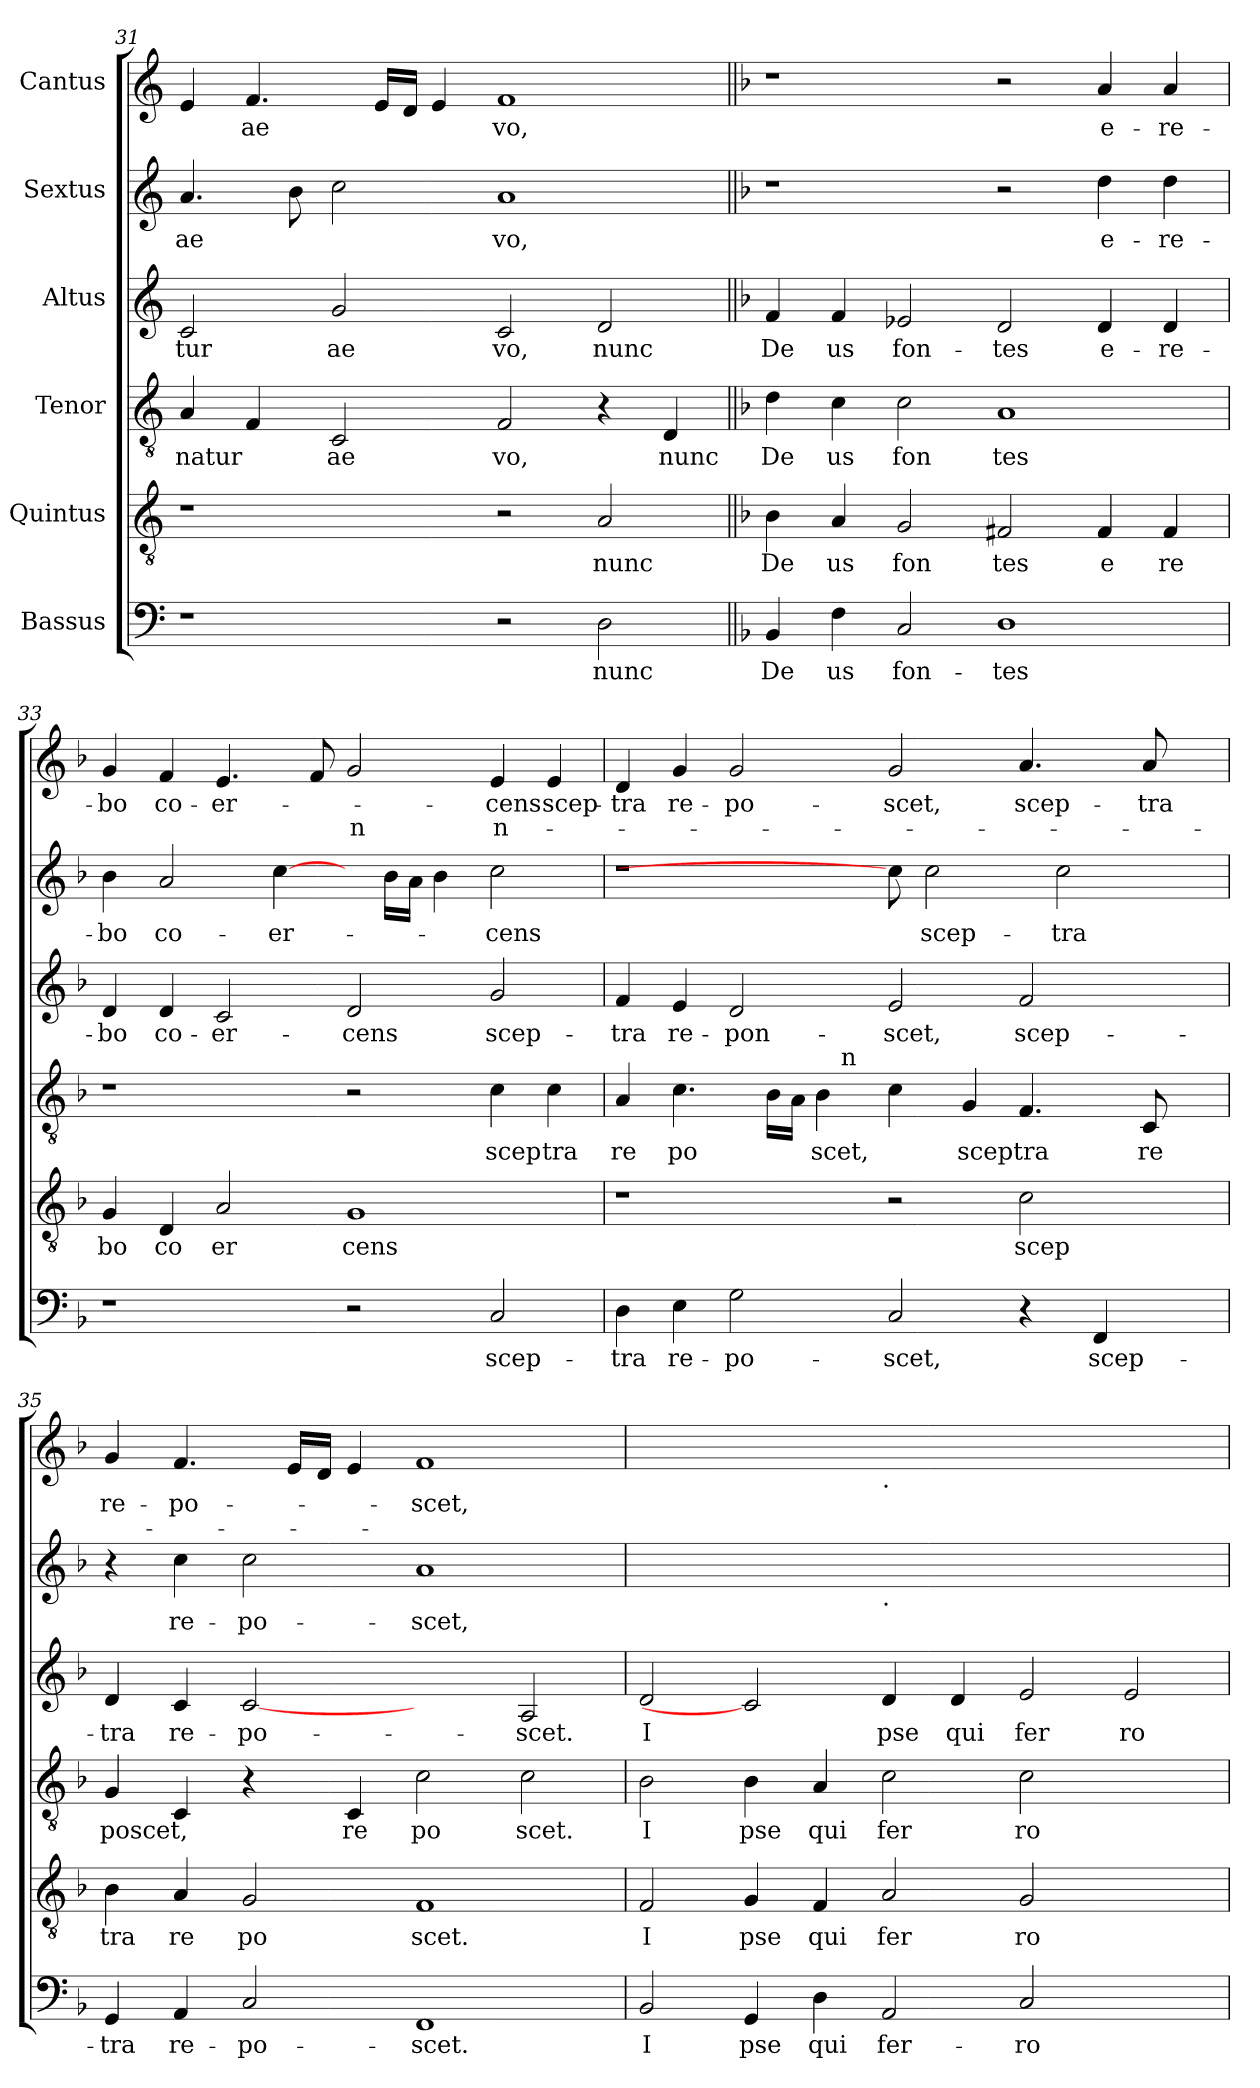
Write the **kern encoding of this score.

**kern	**text	**kern	**text	**kern	**text	**kern	**text	**kern	**text	**kern	**text	**text
*part6	*part6	*part5	*part5	*part4	*part4	*part3	*part3	*part2	*part2	*part1	*part1	*part1
*staff6	*staff6	*staff5	*staff5	*staff4	*staff4	*staff3	*staff3	*staff2	*staff2	*staff1	*staff1	*staff1
*I"Bassus	*	*I"Quintus	*	*I"Tenor	*	*I"Altus	*	*I"Sextus	*	*I"Cantus	*	*
!!LO:LB:g=z
*clefF4	*	*clefGv2	*	*clefGv2	*	*clefG2	*	*clefG2	*	*clefG2	*	*
*k[]	*	*k[]	*	*k[]	*	*k[]	*	*k[]	*	*k[]	*	*
*C:	*	*C:	*	*C:	*	*C:	*	*C:	*	*C:	*	*
=31	=31	=31	=31	=31	=31	=31	=31	=31	=31	=31	=31	=31
!	!	!	!	!	!LO:LY:b	!	!LO:LY:b	!	!LO:LY:b	!	!	!
1r	.	1r	.	4A/	natur	2c/	tur	4.a/	ae	4e/	.	.
!	!	!	!	!	!	!	!	!	!	!	!LO:LY:b	!
.	.	.	.	4F/	.	.	.	.	.	4.f/	ae	.
.	.	.	.	.	.	.	.	8b\	.	.	.	.
!	!	!	!	!	!LO:LY:b	!	!LO:LY:b	!	!	!	!	!
.	.	.	.	2C/	ae	2g/	ae	2cc\	.	.	.	.
.	.	.	.	.	.	.	.	.	.	16e/LL	.	.
.	.	.	.	.	.	.	.	.	.	16d/JJ	.	.
.	.	.	.	.	.	.	.	.	.	4e/	.	.
!	!	!	!	!	!LO:LY:b	!	!LO:LY:b	!	!LO:LY:b	!	!LO:LY:b	!
2r	.	2r	.	2F/	vo,	2c/	vo,	1a	vo,	1f	vo,	.
!	!LO:LY:b	!	!LO:LY:b	!	!	!	!LO:LY:b	!	!	!	!	!
2D\	nunc	2A/	nunc	4r	.	2d/	nunc	.	.	.	.	.
!	!	!	!	!	!LO:LY:b	!	!	!	!	!	!	!
.	.	.	.	4D/	nunc	.	.	.	.	.	.	.
!!LO:PB:g=z
=32||	=32||	=32||	=32||	=32||	=32||	=32||	=32||	=32||	=32||	=32||	=32||	=32||
*k[b-]	*	*k[b-]	*	*k[b-]	*	*k[b-]	*	*k[b-]	*	*k[b-]	*	*
*F:	*	*F:	*	*F:	*	*F:	*	*F:	*	*F:	*	*
!	!LO:LY:b	!	!LO:LY:b	!	!LO:LY:b	!	!LO:LY:b	!	!	!	!	!
4BB-/	De	4B-\	De	4d\	De	4f/	De	1r	.	1r	.	.
!	!LO:LY:b	!	!LO:LY:b	!	!LO:LY:b	!	!LO:LY:b	!	!	!	!	!
4F\	-us	4A/	us	4c\	us	4f/	-us	.	.	.	.	.
!	!LO:LY:b	!	!LO:LY:b	!	!LO:LY:b	!	!LO:LY:b	!	!	!	!	!
2C/	fon-	2G/	fon	2c\	fon	2e-X/	fon-	.	.	.	.	.
!	!LO:LY:b	!	!LO:LY:b	!	!LO:LY:b	!	!LO:LY:b	!	!	!	!	!
1D	-tes	2F#X/	tes	1A	tes	2d/	-tes	2r	.	2r	.	.
!	!	!	!LO:LY:b	!	!	!	!LO:LY:b	!	!LO:LY:b	!	!LO:LY:b	!
.	.	4F#/	e	.	.	4d/	e-	4dd\	e-	4a/	e-	.
!	!	!	!LO:LY:b	!	!	!	!LO:LY:b	!	!LO:LY:b	!	!LO:LY:b	!
.	.	4F#/	re	.	.	4d/	-re-	4dd\	-re-	4a/	-re-	.
=33	=33	=33	=33	=33	=33	=33	=33	=33	=33	=33	=33	=33
!	!	!	!LO:LY:b	!	!	!	!LO:LY:b	!	!LO:LY:b	!	!LO:LY:b	!
1r	.	4G/	bo	1r	.	4d/	-bo	4b-\	-bo	4g/	-bo	.
!	!	!	!LO:LY:b	!	!	!	!LO:LY:b	!	!LO:LY:b	!	!LO:LY:b	!
.	.	4D/	co	.	.	4d/	co-	2a/	co-	4f/	co-	.
!	!	!	!LO:LY:b	!	!	!	!LO:LY:b	!	!	!	!LO:LY:b	!
.	.	2A/	er	.	.	2c/	-er-	.	.	4.e/	-er-	.
!	!	!	!	!	!	!	!	!	!LO:LY:b	!	!	!
.	.	.	.	.	.	.	.	[4cc\	-er-	.	.	.
.	.	.	.	.	.	.	.	.	.	8f/	.	.
!	!	!	!LO:LY:b	!	!	!	!LO:LY:b	!	!	!	!	!LO:LY:b
2r	.	1G	cens	2r	.	2d/	-cens	8ryy	.	2g/	.	-n
.	.	.	.	.	.	.	.	16b-\LL	.	.	.	.
.	.	.	.	.	.	.	.	16a\JJ	.	.	.	.
.	.	.	.	.	.	.	.	4b-\	.	.	.	.
!	!LO:LY:b	!	!	!	!LO:LY:b	!	!LO:LY:b	!	!LO:LY:b	!	!LO:LY:b	!LO:LY:b
2C/	scep-	.	.	4c\	scep	2g/	scep-	2cc\	-cens	4e/	cens	n-
!	!	!	!	!	!LO:LY:b	!	!	!	!	!	!LO:LY:b	!
.	.	.	.	4c\	tra	.	.	.	.	4e/	-scep-	.
=34	=34	=34	=34	=34	=34	=34	=34	=34	=34	=34	=34	=34
!	!LO:LY:b	!	!	!	!LO:LY:b	!	!LO:LY:b	!	!	!	!LO:LY:b	!
*	*	*	*	*^	*	*	*	*	*	*	*	*
4D\	-tra	1r	.	4A/	2ryy	re	4f/	-tra	1r	.	4d/	-tra	.
!	!LO:LY:b	!	!	!	!	!LO:LY:b	!	!LO:LY:b	!	!	!	!LO:LY:b	!
4E\	re-	.	.	4.c\	.	po	4e/	re-	.	.	4g/	re-	.
!	!LO:LY:b	!	!	!	!	!	!	!LO:LY:b	!	!	!	!LO:LY:b	!
2G\	-po-	.	.	.	4ryy	.	2d/	-pon-	.	.	2g/	-po-	.
.	.	.	.	16B-\LL	.	.	.	.	.	.	.	.	.
.	.	.	.	16A\JJ	.	.	.	.	.	.	.	.	.
!	!	!	!	!	!	!LO:LY:b	!	!	!	!	!	!	!
.	.	.	.	4B-\	16ryy	scet,	.	.	.	.	.	.	.
!	!	!	!	!	!LO:TX:a:t=n	!	!	!	!	!	!	!	!
.	.	.	.	.	1ryy	.	.	.	.	.	.	.	.
!	!LO:LY:b	!	!	!	!	!	!	!LO:LY:b	!	!	!	!LO:LY:b	!
2C/	-scet,	2r	.	4c\	.	.	2e/	-scet,	8cc\]	.	2g/	-scet,	.
!	!	!	!	!	!	!	!	!	!	!LO:LY:b	!	!	!
.	.	.	.	.	.	.	.	.	2cc\	scep-	.	.	.
!	!	!	!	!	!	!LO:LY:b	!	!	!	!	!	!	!
.	.	.	.	4G/	.	sceptra	.	.	.	.	.	.	.
!	!	!	!LO:LY:b	!	!	!	!	!LO:LY:b	!	!	!	!LO:LY:b	!
4r	.	2c\	scep	4.F/	.	.	2f/	scep-	.	.	4.a/	scep-	.
!	!	!	!	!	!	!	!	!	!	!LO:LY:b	!	!	!
.	.	.	.	.	.	.	.	.	2cc\	-tra	.	.	.
!	!LO:LY:b	!	!	!	!	!	!	!	!	!	!	!	!
4FF/	scep-	.	.	.	.	.	.	.	.	.	.	.	.
.	.	.	.	.	4ryy	.	.	.	.	.	.	.	.
!	!	!	!	!	!	!LO:LY:b	!	!	!	!	!	!LO:LY:b	!
.	.	.	.	8C/	.	re	.	.	.	.	8a/	-tra	.
8ryy	.	8ryy	.	8ryy	.	.	8ryy	.	.	.	8ryy	.	.
.	.	.	.	.	16ryy	.	.	.	.	.	.	.	.
=35	=35	=35	=35	=35	=35	=35	=35	=35	=35	=35	=35	=35	=35
!	!LO:LY:b	!	!LO:LY:b	!	!	!LO:LY:b	!	!LO:LY:b	!	!	!	!LO:LY:b	!
*	*	*	*	*v	*v	*	*	*	*	*	*	*	*
4GG/	-tra	4B-\	tra	4G/	poscet,	4d/	-tra	4r	.	4g/	re-	.
!	!LO:LY:b	!	!LO:LY:b	!	!	!	!LO:LY:b	!	!LO:LY:b	!	!LO:LY:b	!
4AA/	re-	4A/	re	4C/	.	4c/	re-	4cc\	re-	4.f/	-po-	.
!	!LO:LY:b	!	!LO:LY:b	!	!	!	!LO:LY:b	!	!LO:LY:b	!	!	!
2C/	-po-	2G/	po	4r	.	[2c	-po-	2cc\	-po-	.	.	.
.	.	.	.	.	.	.	.	.	.	16e/LL	.	.
.	.	.	.	.	.	.	.	.	.	16d/JJ	.	.
!	!	!	!	!	!LO:LY:b	!	!	!	!	!	!	!
.	.	.	.	4C/	re	.	.	.	.	4e/	.	.
!	!LO:LY:b	!	!LO:LY:b	!	!LO:LY:b	!	!	!	!LO:LY:b	!	!LO:LY:b	!
1FF	-scet.	1F	scet.	2c\	po	2ryy	.	1a	-scet,	1f	-scet,	.
!	!	!	!	!	!LO:LY:b	!	!LO:LY:b	!	!	!	!	!
.	.	.	.	2c\	scet.	2A/	-scet.	.	.	.	.	.
!!LO:LB:g=z
=36	=36	=36	=36	=36	=36	=36	=36	=36	=36	=36	=36	=36
!	!LO:LY:b	!	!LO:LY:b	!	!LO:LY:b	!	!LO:LY:b	!	!	!	!	!
2BB-/	I	2F/	I	2B-\	I	2d/	I	1ryy	.	1ryy	.	.
!	!LO:LY:b	!	!LO:LY:b	!	!LO:LY:b	!	!	!	!	!	!	!
4GG/	-pse	4G/	pse	4B-\	pse	2c]	.	.	.	.	.	.
!	!LO:LY:b	!	!LO:LY:b	!	!LO:LY:b	!	!	!	!	!	!	!
4D\	qui	4F/	qui	4A/	qui	.	.	.	.	.	.	.
!	!	!	!	!	!	!	!	!	!	!LO:TX:b:t=.	!	!
!	!	!	!	!	!	!	!	!LO:TX:b:t=.	!	!	!	!
!	!LO:LY:b	!	!LO:LY:b	!	!LO:LY:b	!	!LO:LY:b	!	!	!	!	!
2AA/	fer-	2A/	fer	2c\	fer	4d/	pse	1.ryy	.	1.ryy	.	.
!	!	!	!	!	!	!	!LO:LY:b	!	!	!	!	!
.	.	.	.	.	.	4d/	qui	.	.	.	.	.
!	!LO:LY:b	!	!LO:LY:b	!	!LO:LY:b	!	!LO:LY:b	!	!	!	!	!
2C/	-ro	2G/	ro	2c\	ro	2e/	fer	.	.	.	.	.
!	!	!	!	!	!	!	!LO:LY:b	!	!	!	!	!
2ryy	.	2ryy	.	2ryy	.	2e/	ro	.	.	.	.	.
=	=	=	=	=	=	=	=	=	=	=	=	=
*-	*-	*-	*-	*-	*-	*-	*-	*-	*-	*-	*-	*-
